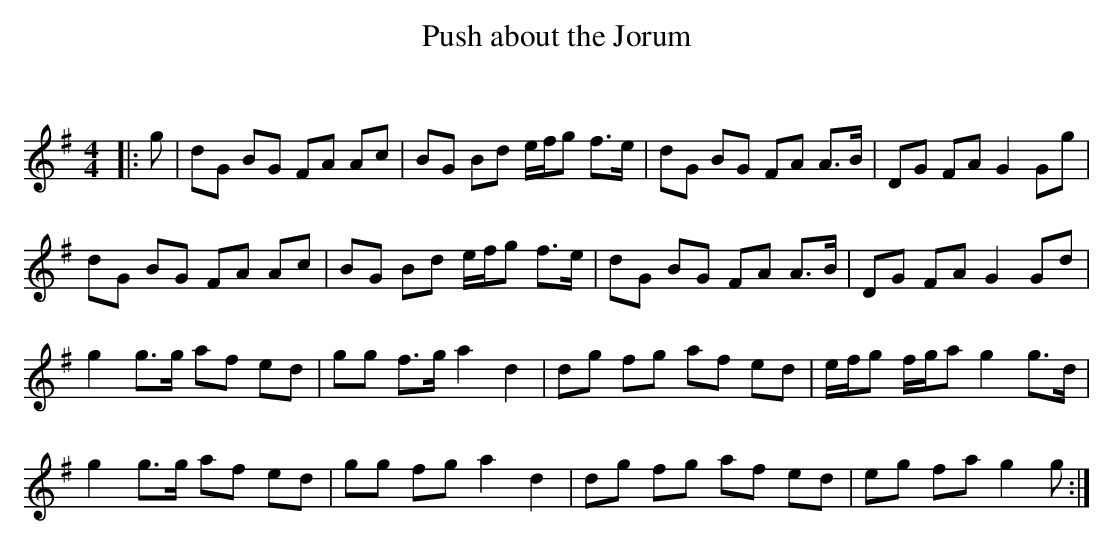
X:1
T: Push about the Jorum
C:
Q: 232
K:G
M:4/4
L:1/8
|:g|dG BG FA Ac|BG Bd e1/2f1/2g f3/2e1/2|dG BG FA A3/2B1/2|DG FA G2 Gg|
dG BG FA Ac|BG Bd e1/2f1/2g f3/2e1/2|dG BG FA A3/2B1/2|DG FA G2 Gd|
g2 g3/2g1/2 af ed|gg f3/2g1/2 a2 d2|dg fg af ed|e1/2f1/2g f1/2g1/2a g2 g3/2d1/2|
g2 g3/2g1/2 af ed|gg fg a2 d2|dg fg af ed|eg fa g2 g:|
